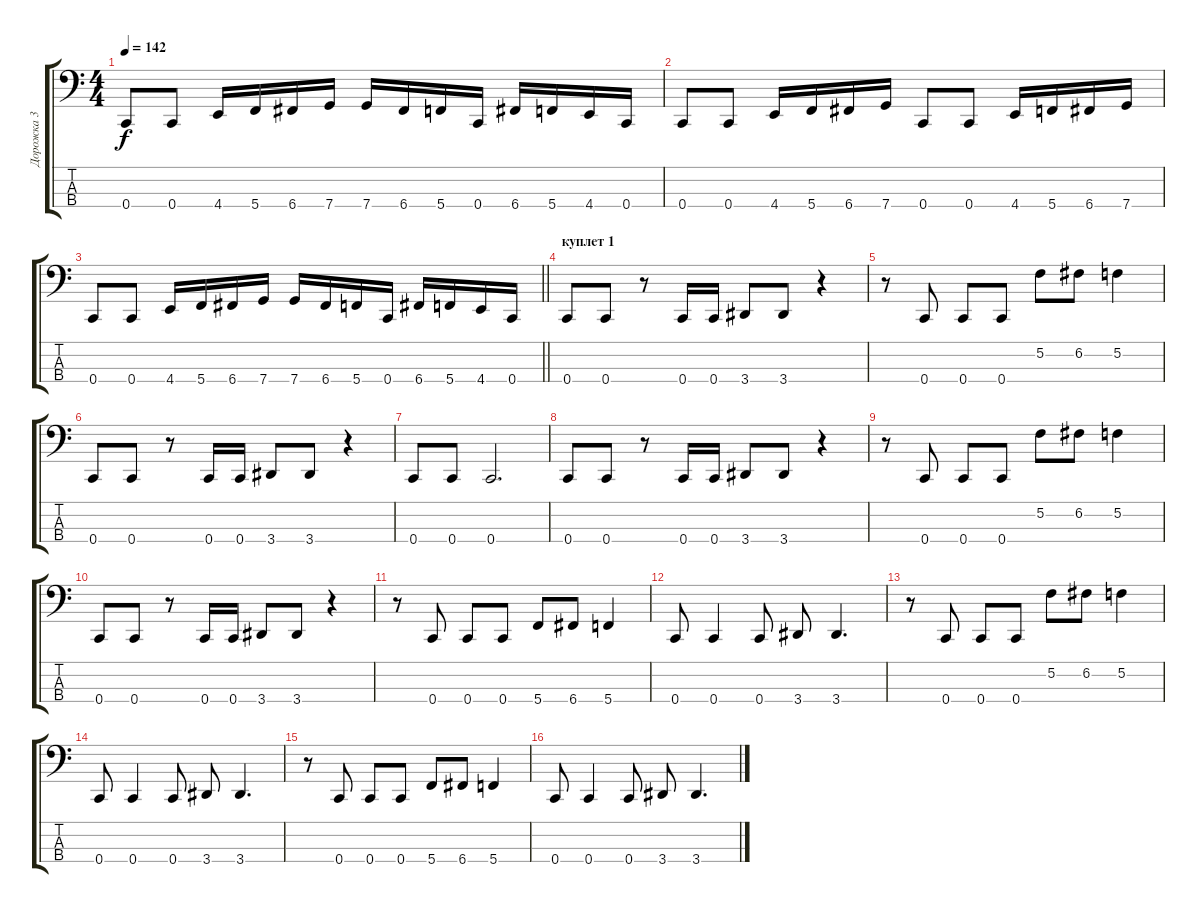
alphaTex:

\track ("Дорожка 3" "Дорожка 3") {instrument electricbassfinger}
\staff {score tabs}
\tuning (F2 C2 G1 C1) {hide}
\ts (4 4)
\tempo 142
\clef f4
\ks c
0.4.8{dy f} 0.4.8 4.4.16 5.4.16 6.4.16 7.4.16 7.4.16 6.4.16 5.4.16 0.4.16 6.4.16 5.4.16 4.4.16 0.4.16 |
0.4.8 0.4.8 4.4.16 5.4.16 6.4.16 7.4.16 0.4.8 0.4.8 4.4.16 5.4.16 6.4.16 7.4.16 |
\barLineRight lightlight
0.4.8 0.4.8 4.4.16 5.4.16 6.4.16 7.4.16 7.4.16 6.4.16 5.4.16 0.4.16 6.4.16 5.4.16 4.4.16 0.4.16 |
\section ("" "куплет 1")
0.4.8 0.4.8 r.8 0.4.16 0.4.16 3.4.8 3.4.8 r.4 |
r.8 0.4.8 0.4.8 0.4.8 5.2.8 6.2.8 5.2.4 |
0.4.8 0.4.8 r.8 0.4.16 0.4.16 3.4.8 3.4.8 r.4 |
0.4.8 0.4.8 0.4.2{d} |
0.4.8 0.4.8 r.8 0.4.16 0.4.16 3.4.8 3.4.8 r.4 |
r.8 0.4.8 0.4.8 0.4.8 5.2.8 6.2.8 5.2.4 |
0.4.8 0.4.8 r.8 0.4.16 0.4.16 3.4.8 3.4.8 r.4 |
r.8 0.4.8 0.4.8 0.4.8 5.4.8 6.4.8 5.4.4 |
0.4.8 0.4.4 0.4.8 3.4.8 3.4.4{d} |
r.8 0.4.8 0.4.8 0.4.8 5.2.8 6.2.8 5.2.4 |
0.4.8 0.4.4 0.4.8 3.4.8 3.4.4{d} |
r.8 0.4.8 0.4.8 0.4.8 5.4.8 6.4.8 5.4.4 |
0.4.8 0.4.4 0.4.8 3.4.8 3.4.4{d}
